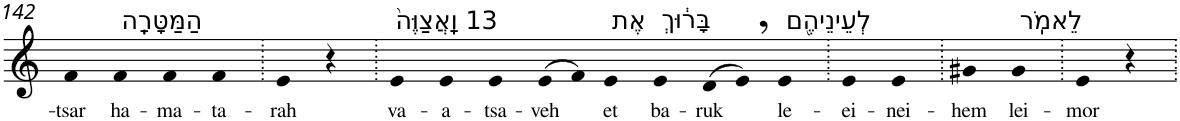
**kern	**text
*part1	*part1
*staff1	*staff1
*I"Piano	*
*I'Pno	*
!!LO:PB:g=z
*clefG2	*
*k[]	*
=142	=142
!	!LO:LY:b
4f	-tsar
!LO:TX:a:t=הַמַּטָּרָֽה	!
!	!LO:LY:b
4f	ha-
!	!LO:LY:b
4f	-ma-
!	!LO:LY:b
4f	-ta-
=143.	=143.
!	!LO:LY:b
4e	-rah
4r	.
=144.	=144.
!LO:TX:a:t=13 וָֽאֲצַוֶּה֙	!
!	!LO:LY:b
4e	va-
!	!LO:LY:b
4e	-a-
!	!LO:LY:b
4e	-tsa-
!	!LO:LY:b
(>8e	-veh
8f)	.
!LO:TX:a:t=אֶת	!
!	!LO:LY:b
4e	et
!LO:TX:a:t=בָּר֔וּךְ	!
!	!LO:LY:b
4e	ba-
!	!LO:LY:b
(>8d	-ruk
8e,)	.
!LO:TX:a:t=לְעֵינֵיהֶ֖ם	!
!	!LO:LY:b
4e	le-
=145.	=145.
!	!LO:LY:b
4e	-ei-
!	!LO:LY:b
4e	-nei-
=146.	=146.
!	!LO:LY:b
4g#X	-hem
!LO:TX:a:t=לֵאמֹֽר	!
!	!LO:LY:b
4g#	lei-
=147.	=147.
!	!LO:LY:b
4e	-mor
4r	.
=.	=.
*-	*-
